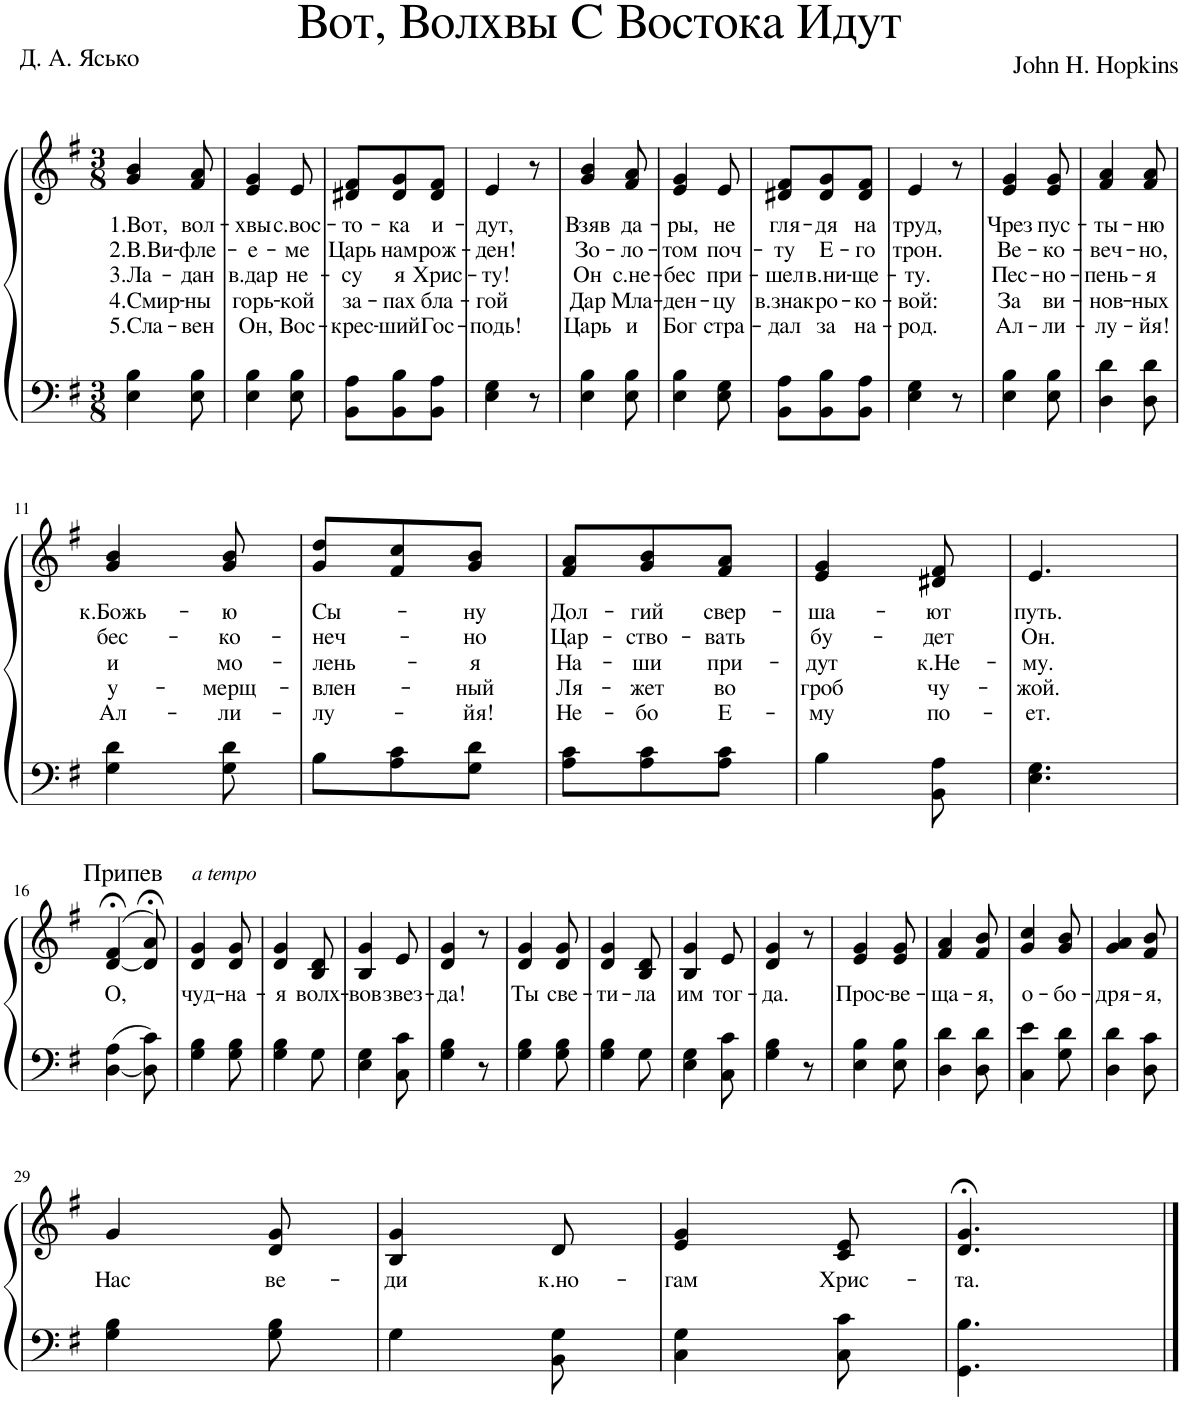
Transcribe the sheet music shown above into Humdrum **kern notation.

**kern	**kern	**text	**text	**text	**text	**text
*part1	*part1	*part1	*part1	*part1	*part1	*part1
*staff2	*staff1	*staff1	*staff1	*staff1	*staff1	*staff1
*I"Piano	*	*	*	*	*	*
*I'Pno.	*	*	*	*	*	*
*clefF4	*clefG2	*	*	*	*	*
*k[f#]	*k[f#]	*	*	*	*	*
*M3/8	*M3/8	*	*	*	*	*
=1	=1	=1	=1	=1	=1	=1
!	!	!LO:LY:b	!LO:LY:b	!LO:LY:b	!LO:LY:b	!LO:LY:b
4E\ 4B\	4g/ 4b/	1.Вот,	2.В.Ви-	3.Ла-	4.Смир-	5.Сла-
!	!	!LO:LY:b	!LO:LY:b	!LO:LY:b	!LO:LY:b	!LO:LY:b
8E\ 8B\	8f#/ 8a/	вол-	-фле-	-дан	-ны	-вен
=2	=2	=2	=2	=2	=2	=2
!	!	!LO:LY:b	!LO:LY:b	!LO:LY:b	!LO:LY:b	!LO:LY:b
4E\ 4B\	4e/ 4g/	-хвы	-е-	в.дар	горь-	Он,
!	!	!LO:LY:b	!LO:LY:b	!LO:LY:b	!LO:LY:b	!LO:LY:b
8E\ 8B\	8e/	с.вос-	-ме	не-	-кой	Вос-
=3	=3	=3	=3	=3	=3	=3
!	!	!LO:LY:b	!LO:LY:b	!LO:LY:b	!LO:LY:b	!LO:LY:b
8BB\ 8A\L	8d#X/ 8f#/L	-то-	Царь	-су	за-	-крес-
!	!	!LO:LY:b	!LO:LY:b	!LO:LY:b	!LO:LY:b	!LO:LY:b
8BB\ 8B\	8d#/ 8g/	-ка	нам	я	-пах	-ший
!	!	!LO:LY:b	!LO:LY:b	!LO:LY:b	!LO:LY:b	!LO:LY:b
8BB\ 8A\J	8d#/ 8f#/J	и-	рож-	Хрис-	бла-	Гос-
=4	=4	=4	=4	=4	=4	=4
!	!	!LO:LY:b	!LO:LY:b	!LO:LY:b	!LO:LY:b	!LO:LY:b
4E\ 4G\	4e/	-дут,	-ден!	-ту!	-гой	-подь!
8r	8r	.	.	.	.	.
=5	=5	=5	=5	=5	=5	=5
!	!	!LO:LY:b	!LO:LY:b	!LO:LY:b	!LO:LY:b	!LO:LY:b
4E\ 4B\	4g/ 4b/	Взяв	Зо-	Он	Дар	Царь
!	!	!LO:LY:b	!LO:LY:b	!LO:LY:b	!LO:LY:b	!LO:LY:b
8E\ 8B\	8f#/ 8a/	да-	-ло-	с.не-	Мла-	и
=6	=6	=6	=6	=6	=6	=6
!	!	!LO:LY:b	!LO:LY:b	!LO:LY:b	!LO:LY:b	!LO:LY:b
4E\ 4B\	4e/ 4g/	-ры,	-том	-бес	-ден-	Бог
!	!	!LO:LY:b	!LO:LY:b	!LO:LY:b	!LO:LY:b	!LO:LY:b
8E\ 8G\	8e/	не	поч-	при-	-цу	стра-
=7	=7	=7	=7	=7	=7	=7
!	!	!LO:LY:b	!LO:LY:b	!LO:LY:b	!LO:LY:b	!LO:LY:b
8BB\ 8A\L	8d#X/ 8f#/L	гля-	-ту	-шел	в.знак	-дал
!	!	!LO:LY:b	!LO:LY:b	!LO:LY:b	!LO:LY:b	!LO:LY:b
8BB\ 8B\	8d#/ 8g/	-дя	Е-	в.ни-	ро-	за
!	!	!LO:LY:b	!LO:LY:b	!LO:LY:b	!LO:LY:b	!LO:LY:b
8BB\ 8A\J	8d#/ 8f#/J	на	-го	-ще-	-ко-	на-
=8	=8	=8	=8	=8	=8	=8
!	!	!LO:LY:b	!LO:LY:b	!LO:LY:b	!LO:LY:b	!LO:LY:b
4E\ 4G\	4e/	труд,	трон.	-ту.	-вой:	-род.
8r	8r	.	.	.	.	.
=9	=9	=9	=9	=9	=9	=9
!	!	!LO:LY:b	!LO:LY:b	!LO:LY:b	!LO:LY:b	!LO:LY:b
4E\ 4B\	4e/ 4g/	Чрез	Ве-	Пес-	За	Ал-
!	!	!LO:LY:b	!LO:LY:b	!LO:LY:b	!LO:LY:b	!LO:LY:b
8E\ 8B\	8e/ 8g/	пус-	-ко-	-но-	ви-	-ли-
=10	=10	=10	=10	=10	=10	=10
!	!	!LO:LY:b	!LO:LY:b	!LO:LY:b	!LO:LY:b	!LO:LY:b
4D\ 4d\	4f#/ 4a/	-ты-	-веч-	-пень-	-нов-	-лу-
!	!	!LO:LY:b	!LO:LY:b	!LO:LY:b	!LO:LY:b	!LO:LY:b
8D\ 8d\	8f#/ 8a/	-ню	-но,	-я	-ных	-йя!
!!LO:LB:g=z
=11	=11	=11	=11	=11	=11	=11
!	!	!LO:LY:b	!LO:LY:b	!LO:LY:b	!LO:LY:b	!LO:LY:b
4G\ 4d\	4g/ 4b/	к.Божь-	бес-	и	у-	Ал-
!	!	!LO:LY:b	!LO:LY:b	!LO:LY:b	!LO:LY:b	!LO:LY:b
8G\ 8d\	8g/ 8b/	-ю	-ко-	мо-	-мерщ-	-ли-
=12	=12	=12	=12	=12	=12	=12
!	!	!LO:LY:b	!LO:LY:b	!LO:LY:b	!LO:LY:b	!LO:LY:b
8B\L	8g/ 8dd/L	Сы-	-неч-	-лень-	-влен-	-лу-
8A\ 8c\	8f#/ 8cc/	.	.	.	.	.
!	!	!LO:LY:b	!LO:LY:b	!LO:LY:b	!LO:LY:b	!LO:LY:b
8G\ 8d\J	8g/ 8b/J	-ну	-но	-я	-ный	-йя!
=13	=13	=13	=13	=13	=13	=13
!	!	!LO:LY:b	!LO:LY:b	!LO:LY:b	!LO:LY:b	!LO:LY:b
8A\ 8c\L	8f#/ 8a/L	Дол-	Цар-	На-	Ля-	Не-
!	!	!LO:LY:b	!LO:LY:b	!LO:LY:b	!LO:LY:b	!LO:LY:b
8A\ 8c\	8g/ 8b/	-гий	-ство-	-ши	-жет	-бо
!	!	!LO:LY:b	!LO:LY:b	!LO:LY:b	!LO:LY:b	!LO:LY:b
8A\ 8c\J	8f#/ 8a/J	свер-	-вать	при-	во	Е-
=14	=14	=14	=14	=14	=14	=14
!	!	!LO:LY:b	!LO:LY:b	!LO:LY:b	!LO:LY:b	!LO:LY:b
4B\	4e/ 4g/	-ша-	бу-	-дут	гроб	-му
!	!	!LO:LY:b	!LO:LY:b	!LO:LY:b	!LO:LY:b	!LO:LY:b
8BB\ 8A\	8d#X/ 8f#/	-ют	-дет	к.Не-	чу-	по-
=15	=15	=15	=15	=15	=15	=15
!	!	!LO:LY:b	!LO:LY:b	!LO:LY:b	!LO:LY:b	!LO:LY:b
4.E\ 4.G\	4.e/	путь.	Он.	-му.	-жой.	-ет.
!!LO:LB:g=z
=16	=16	=16	=16	=16	=16	=16
!	!LO:TX:a:t=Припев	!	!	!	!	!
!	!	!LO:LY:b	!	!	!	!
[4D\ 4A\	(>[4d/;< 4f#/;<	О,	.	.	.	.
8D\] 8c\	8d/];< 8a/;<)	.	.	.	.	.
=17	=17	=17	=17	=17	=17	=17
!	!LO:TX:a:i:t=a tempo	!	!	!	!	!
!	!	!LO:LY:b	!	!	!	!
4G\ 4B\	4d/ 4g/	чуд-	.	.	.	.
!	!	!LO:LY:b	!	!	!	!
8G\ 8B\	8d/ 8g/	-на-	.	.	.	.
=18	=18	=18	=18	=18	=18	=18
!	!	!LO:LY:b	!	!	!	!
4G\ 4B\	4d/ 4g/	-я	.	.	.	.
!	!	!LO:LY:b	!	!	!	!
8G\	8B/ 8d/	волх-	.	.	.	.
=19	=19	=19	=19	=19	=19	=19
!	!	!LO:LY:b	!	!	!	!
4E\ 4G\	4B/ 4g/	-вов	.	.	.	.
!	!	!LO:LY:b	!	!	!	!
8C\ 8c\	8e/	звез-	.	.	.	.
=20	=20	=20	=20	=20	=20	=20
!	!	!LO:LY:b	!	!	!	!
4G\ 4B\	4d/ 4g/	-да!	.	.	.	.
8r	8r	.	.	.	.	.
=21	=21	=21	=21	=21	=21	=21
!	!	!LO:LY:b	!	!	!	!
4G\ 4B\	4d/ 4g/	Ты	.	.	.	.
!	!	!LO:LY:b	!	!	!	!
8G\ 8B\	8d/ 8g/	све-	.	.	.	.
=22	=22	=22	=22	=22	=22	=22
!	!	!LO:LY:b	!	!	!	!
4G\ 4B\	4d/ 4g/	-ти-	.	.	.	.
!	!	!LO:LY:b	!	!	!	!
8G\	8B/ 8d/	-ла	.	.	.	.
=23	=23	=23	=23	=23	=23	=23
!	!	!LO:LY:b	!	!	!	!
4E\ 4G\	4B/ 4g/	им	.	.	.	.
!	!	!LO:LY:b	!	!	!	!
8C\ 8c\	8e/	тог-	.	.	.	.
=24	=24	=24	=24	=24	=24	=24
!	!	!LO:LY:b	!	!	!	!
4G\ 4B\	4d/ 4g/	-да.	.	.	.	.
8r	8r	.	.	.	.	.
=25	=25	=25	=25	=25	=25	=25
!	!	!LO:LY:b	!	!	!	!
4E\ 4B\	4e/ 4g/	Прос-	.	.	.	.
!	!	!LO:LY:b	!	!	!	!
8E\ 8B\	8e/ 8g/	-ве-	.	.	.	.
=26	=26	=26	=26	=26	=26	=26
!	!	!LO:LY:b	!	!	!	!
4D\ 4d\	4f#/ 4a/	-ща-	.	.	.	.
!	!	!LO:LY:b	!	!	!	!
8D\ 8d\	8f#/ 8b/	-я,	.	.	.	.
=27	=27	=27	=27	=27	=27	=27
!	!	!LO:LY:b	!	!	!	!
4C\ 4e\	4g/ 4cc/	о-	.	.	.	.
!	!	!LO:LY:b	!	!	!	!
8G\ 8d\	8g/ 8b/	-бо-	.	.	.	.
=28	=28	=28	=28	=28	=28	=28
!	!	!LO:LY:b	!	!	!	!
4D\ 4d\	4g/ 4a/	-дря-	.	.	.	.
!	!	!LO:LY:b	!	!	!	!
8D\ 8c\	8f#/ 8b/	-я,	.	.	.	.
!!LO:LB:g=z
=29	=29	=29	=29	=29	=29	=29
!	!	!LO:LY:b	!	!	!	!
4G\ 4B\	4g/	Нас	.	.	.	.
!	!	!LO:LY:b	!	!	!	!
8G\ 8B\	8d/ 8g/	ве-	.	.	.	.
=30	=30	=30	=30	=30	=30	=30
!	!	!LO:LY:b	!	!	!	!
4G\	4B/ 4g/	-ди	.	.	.	.
!	!	!LO:LY:b	!	!	!	!
8BB\ 8G\	8d/	к.но-	.	.	.	.
=31	=31	=31	=31	=31	=31	=31
!	!	!LO:LY:b	!	!	!	!
4C\ 4G\	4e/ 4g/	-гам	.	.	.	.
!	!	!LO:LY:b	!	!	!	!
8C\ 8c\	8c/ 8e/	Хрис-	.	.	.	.
=32	=32	=32	=32	=32	=32	=32
!	!	!LO:LY:b	!	!	!	!
4.GG\ 4.B\	4.d/;< 4.g/;<	-та.	.	.	.	.
==	==	==	==	==	==	==
*-	*-	*-	*-	*-	*-	*-
